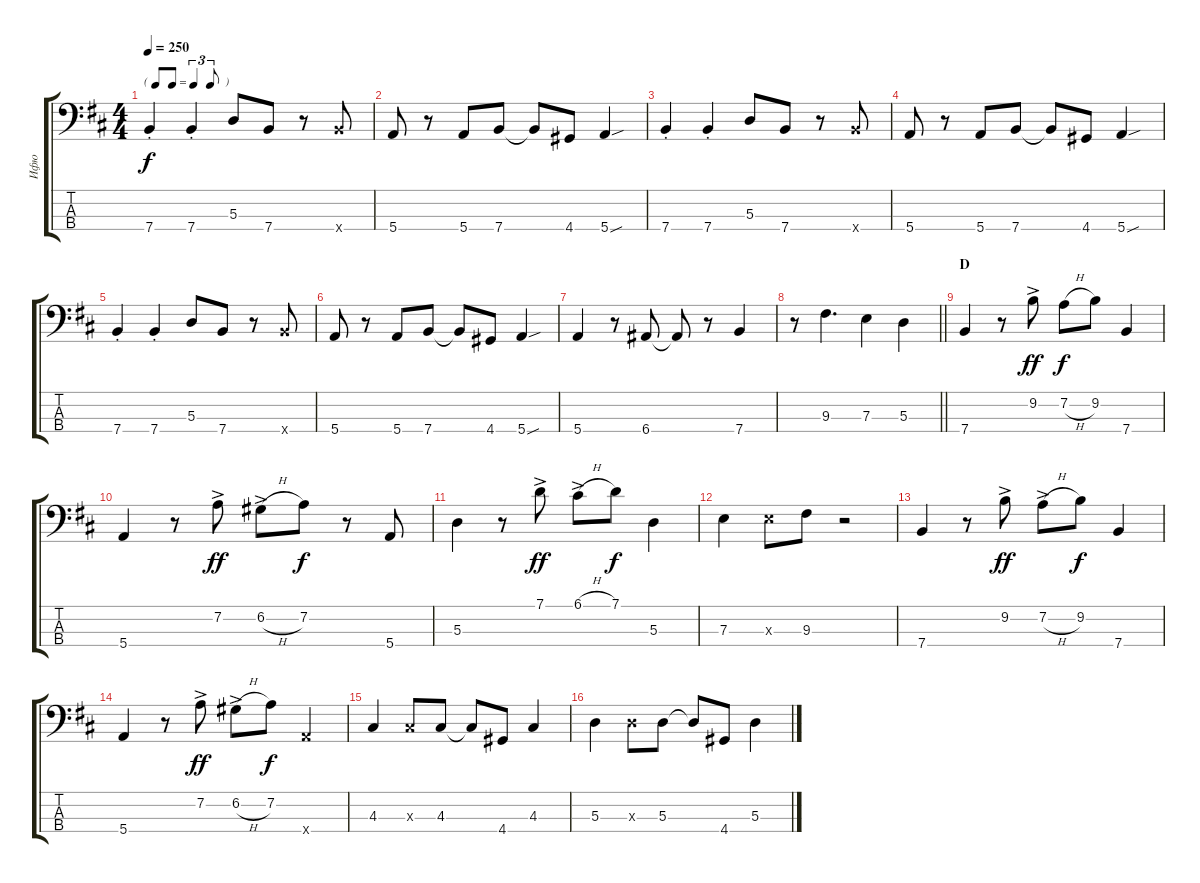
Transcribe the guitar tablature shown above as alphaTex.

\track ("Ифю" "Ифю") {instrument electricbassfinger}
\staff {score tabs}
\tuning (G2 D2 A1 E1) {hide}
\ts (4 4)
\tf triplet8th
\tempo 250
\clef f4
\ks d
7.4{st}.4{dy f} 7.4{st}.4 5.3.8 7.4.8 r.8 7.4{x}.8 |
5.4.8 r.8 5.4.8 7.4.8 7.4{t}.8 4.4.8 5.4{sou}.4 |
7.4{st}.4 7.4{st}.4 5.3.8 7.4.8 r.8 7.4{x}.8 |
5.4.8 r.8 5.4.8 7.4.8 7.4{t}.8 4.4.8 5.4{sou}.4 |
7.4{st}.4 7.4{st}.4 5.3.8 7.4.8 r.8 7.4{x}.8 |
5.4.8 r.8 5.4.8 7.4.8 7.4{t}.8 4.4.8 5.4{sou}.4 |
5.4.4 r.8 6.4.8 6.4{t}.8 r.8 7.4.4 |
\barLineRight lightlight
r.8 9.3.4{d} 7.3.4 5.3.4 |
\section ("" "D")
7.4.4 r.8 9.2{ac}.8{dy ff} 7.2{h}.8{dy f} 9.2.8 7.4.4 |
5.4.4 r.8 7.2{ac}.8{dy ff} 6.2{h ac}.8 7.2.8{dy f} r.8 5.4.8 |
5.3.4 r.8 7.1{ac}.8{dy ff} 6.1{h ac}.8 7.1.8{dy f} 5.3.4 |
7.3.4 7.3{x}.8 9.3.8 r.2 |
7.4.4 r.8 9.2{ac}.8{dy ff} 7.2{h ac}.8 9.2.8{dy f} 7.4.4 |
5.4.4 r.8 7.2{ac}.8{dy ff} 6.2{h ac}.8 7.2.8{dy f} 5.4{x}.4 |
4.3.4 4.3{x}.8 4.3.8 4.3{t}.8 4.4.8 4.3.4 |
5.3.4 5.3{x}.8 5.3.8 5.3{t}.8 4.4.8 5.3.4
